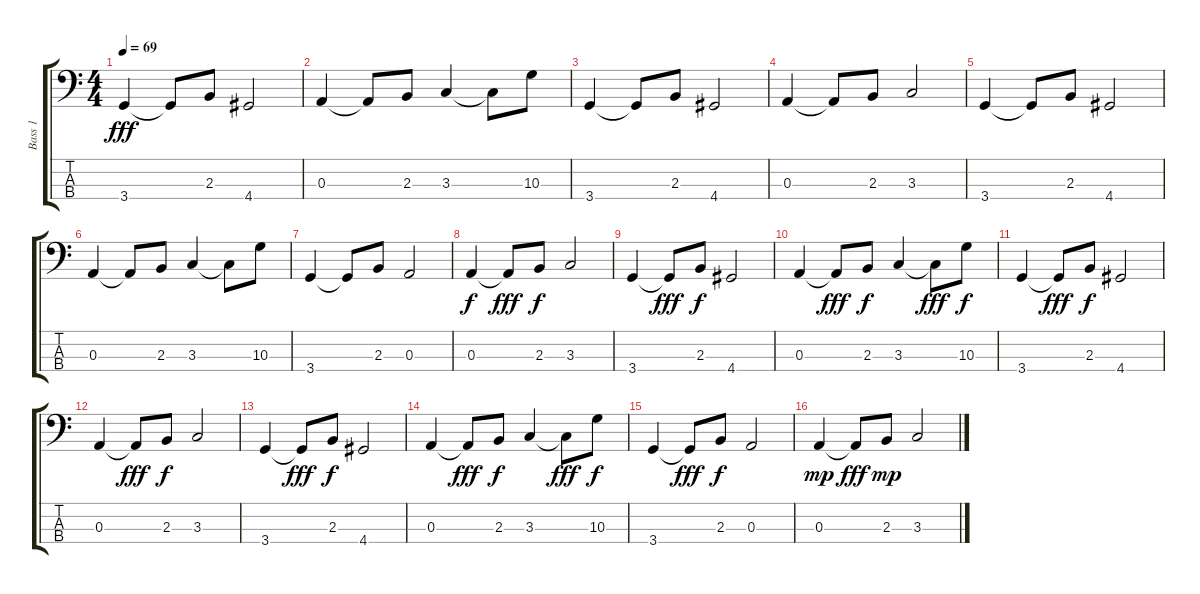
\track ("Bass 1" "Bass 1") {instrument electricbasspick}
\staff {score tabs}
\tuning (G2 D2 A1 E1) {hide}
\ts (4 4)
\tempo 69
\clef f4
\ks c
3.4.4{dy fff} 3.4{t}.8 2.3.8 4.4.2 |
0.3.4 0.3{t}.8 2.3.8 3.3.4 3.3{t}.8 10.3.8 |
3.4.4 3.4{t}.8 2.3.8 4.4.2 |
0.3.4 0.3{t}.8 2.3.8 3.3.2 |
3.4.4 3.4{t}.8 2.3.8 4.4.2 |
0.3.4 0.3{t}.8 2.3.8 3.3.4 3.3{t}.8 10.3.8 |
3.4.4 3.4{t}.8 2.3.8 0.3.2 |
0.3.4{dy f} 0.3{t}.8{dy fff} 2.3.8{dy f} 3.3.2 |
3.4.4 3.4{t}.8{dy fff} 2.3.8{dy f} 4.4.2 |
0.3.4 0.3{t}.8{dy fff} 2.3.8{dy f} 3.3.4 3.3{t}.8{dy fff} 10.3.8{dy f} |
3.4.4 3.4{t}.8{dy fff} 2.3.8{dy f} 4.4.2 |
0.3.4 0.3{t}.8{dy fff} 2.3.8{dy f} 3.3.2 |
3.4.4 3.4{t}.8{dy fff} 2.3.8{dy f} 4.4.2 |
0.3.4 0.3{t}.8{dy fff} 2.3.8{dy f} 3.3.4 3.3{t}.8{dy fff} 10.3.8{dy f} |
3.4.4 3.4{t}.8{dy fff} 2.3.8{dy f} 0.3.2 |
0.3.4{dy mp} 0.3{t}.8{dy fff} 2.3.8{dy mp} 3.3.2
